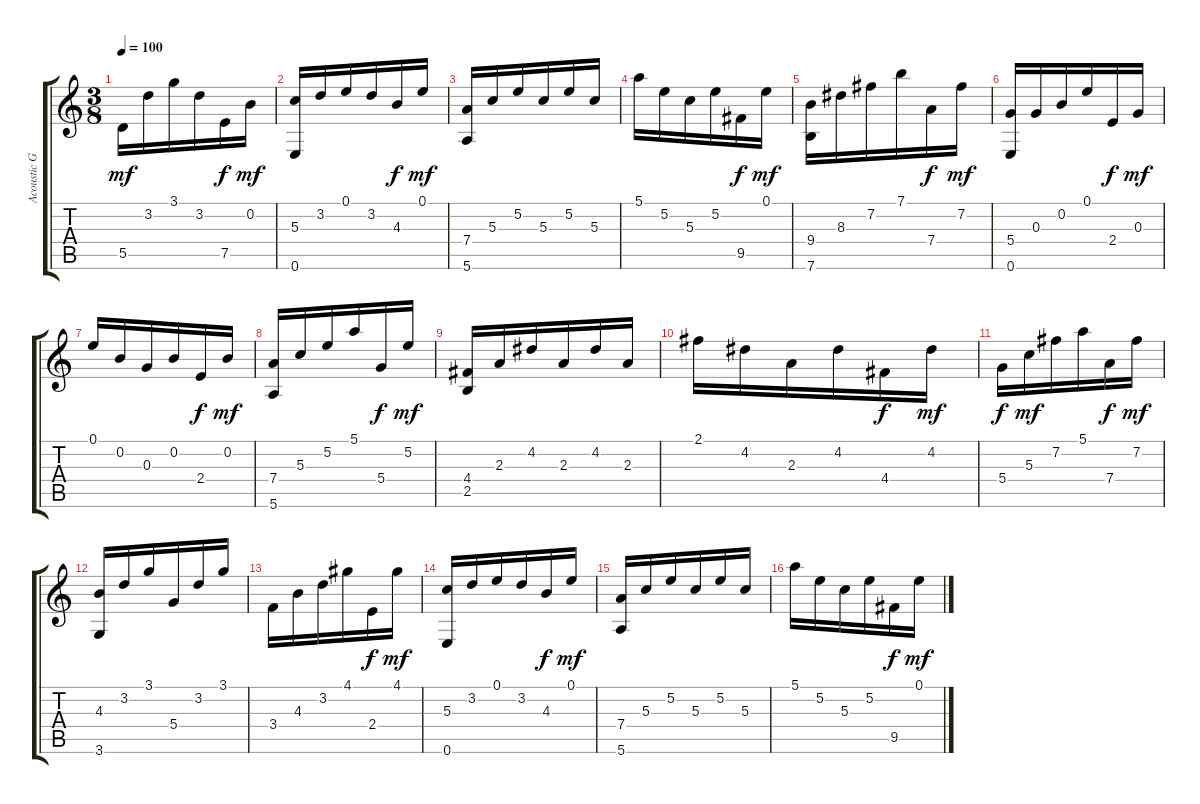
\track ("Acoustic Guitar" "Acoustic G") {instrument acousticguitarnylon}
\staff {score tabs}
\tuning (E4 B3 G3 D3 A2 E2) {hide}
\ts (3 8)
\tempo 100
\clef g2
\ks c
5.5.16{dy mf} 3.2.16 3.1.16 3.2.16 7.5.16{dy f} 0.2.16{dy mf} |
(5.3 0.6).16 3.2.16 0.1.16 3.2.16 4.3.16{dy f} 0.1.16{dy mf} |
(7.4 5.6).16 5.3.16 5.2.16 5.3.16 5.2.16 5.3.16 |
5.1.16 5.2.16 5.3.16 5.2.16 9.5.16{dy f} 0.1.16{dy mf} |
(9.4 7.6).16 8.3.16 7.2.16 7.1.16 7.4.16{dy f} 7.2.16{dy mf} |
(5.4 0.6).16 0.3.16 0.2.16 0.1.16 2.4.16{dy f} 0.3.16{dy mf} |
0.1.16 0.2.16 0.3.16 0.2.16 2.4.16{dy f} 0.2.16{dy mf} |
(7.4 5.6).16 5.3.16 5.2.16 5.1.16 5.4.16{dy f} 5.2.16{dy mf} |
(4.4 2.5).16 2.3.16 4.2.16 2.3.16 4.2.16 2.3.16 |
2.1.16 4.2.16 2.3.16 4.2.16 4.4.16{dy f} 4.2.16{dy mf} |
5.4.16{dy f} 5.3.16{dy mf} 7.2.16 5.1.16 7.4.16{dy f} 7.2.16{dy mf} |
(4.3 3.6).16 3.2.16 3.1.16 5.4.16 3.2.16 3.1.16 |
3.4.16 4.3.16 3.2.16 4.1.16 2.4.16{dy f} 4.1.16{dy mf} |
(5.3 0.6).16 3.2.16 0.1.16 3.2.16 4.3.16{dy f} 0.1.16{dy mf} |
(7.4 5.6).16 5.3.16 5.2.16 5.3.16 5.2.16 5.3.16 |
5.1.16 5.2.16 5.3.16 5.2.16 9.5.16{dy f} 0.1.16{dy mf}
